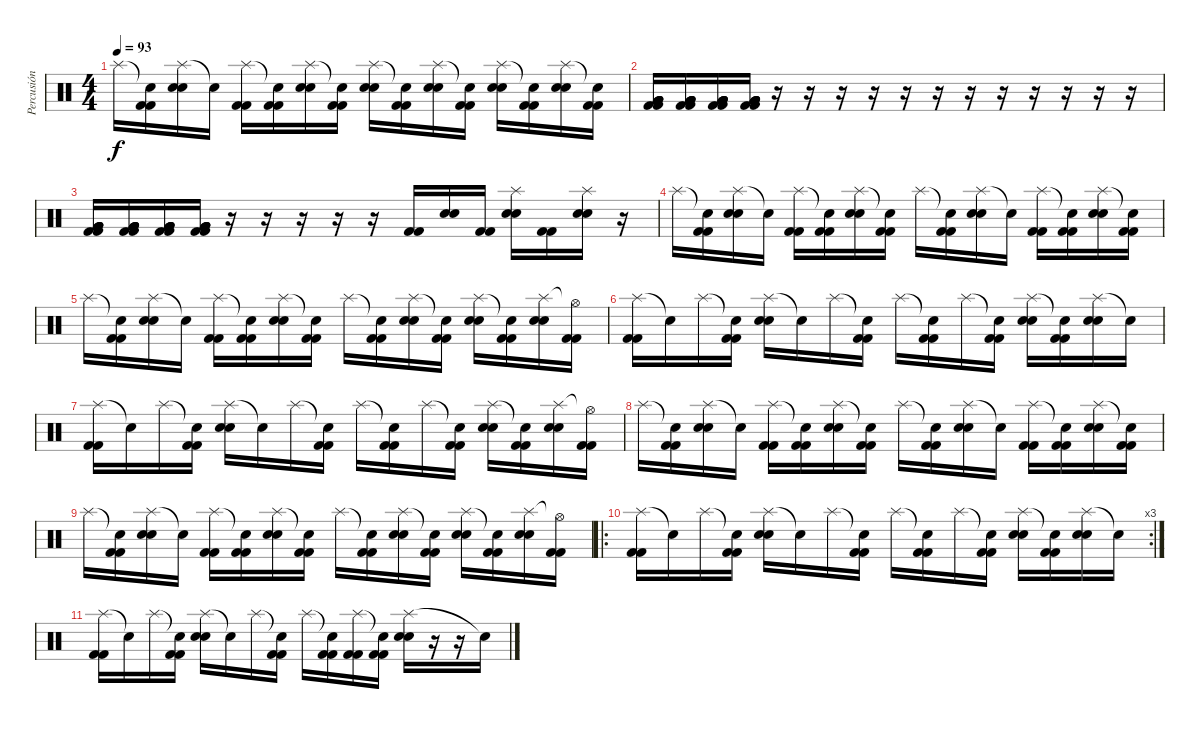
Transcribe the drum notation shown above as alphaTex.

\track ("Percusión" "Percusión") {instrument percussion}
\staff {score}
\articulation defaults
\ts (4 4)
\tempo 93
\clef neutral
\ks c "Splash (hit)".16{dy f}
("Snare (hit)"{t} "Kick (hit) 2" "Kick (hit) 2").16 ("Splash (hit)" "Electric Snare (hit)" "Electric Snare (hit)").16 "Snare (hit)"{t}.16 ("Splash (hit)" "Kick (hit) 2" "Kick (hit) 2").16 ("Snare (hit)"{t} "Kick (hit) 2" "Kick (hit) 2").16 ("Splash (hit)" "Electric Snare (hit)" "Electric Snare (hit)").16 ("Snare (hit)"{t} "Kick (hit) 2" "Kick (hit) 2").16 ("Splash (hit)" "Electric Snare (hit)" "Electric Snare (hit)").16 ("Snare (hit)"{t} "Kick (hit) 2" "Kick (hit) 2").16 ("Splash (hit)" "Electric Snare (hit)" "Electric Snare (hit)").16 ("Snare (hit)"{t} "Kick (hit) 2" "Kick (hit) 2").16 ("Splash (hit)" "Electric Snare (hit)" "Electric Snare (hit)").16 ("Snare (hit)"{t} "Kick (hit) 2" "Kick (hit) 2").16 ("Splash (hit)" "Electric Snare (hit)" "Electric Snare (hit)").16 ("Snare (hit)"{t} "Kick (hit) 2" "Kick (hit) 2").16 |
("Very Low Tom (hit)" "Very Low Tom (hit)" "Kick (hit) 2" "Kick (hit) 2" "Very Low Tom (hit)" "Very Low Tom (hit)").16 ("Very Low Tom (hit)" "Very Low Tom (hit)" "Kick (hit) 2" "Kick (hit) 2" "Very Low Tom (hit)" "Very Low Tom (hit)").16 ("Very Low Tom (hit)" "Very Low Tom (hit)" "Kick (hit) 2" "Kick (hit) 2" "Very Low Tom (hit)" "Very Low Tom (hit)").16 ("Very Low Tom (hit)" "Very Low Tom (hit)" "Kick (hit) 2" "Kick (hit) 2" "Very Low Tom (hit)" "Very Low Tom (hit)").16 r.16 r.16 r.16 r.16 r.16 r.16 r.16 r.16 r.16 r.16 r.16 r.16 |
("Very Low Tom (hit)" "Very Low Tom (hit)" "Kick (hit) 2" "Kick (hit) 2" "Very Low Tom (hit)" "Very Low Tom (hit)").16 ("Very Low Tom (hit)" "Very Low Tom (hit)" "Kick (hit) 2" "Kick (hit) 2" "Very Low Tom (hit)" "Very Low Tom (hit)").16 ("Very Low Tom (hit)" "Very Low Tom (hit)" "Kick (hit) 2" "Kick (hit) 2" "Very Low Tom (hit)" "Very Low Tom (hit)").16 ("Very Low Tom (hit)" "Very Low Tom (hit)" "Kick (hit) 2" "Kick (hit) 2" "Very Low Tom (hit)" "Very Low Tom (hit)").16 r.16 r.16 r.16 r.16 r.16 ("Kick (hit) 2" "Kick (hit) 2").16 ("Electric Snare (hit)" "Electric Snare (hit)").16 ("Kick (hit) 2" "Kick (hit) 2").16 ("Splash (hit)" "Electric Snare (hit)" "Electric Snare (hit)").16 ("Kick (hit) 2" "Kick (hit) 2").16 ("Splash (hit)" "Electric Snare (hit)" "Electric Snare (hit)").16 r.16 |
"Splash (hit)".16 ("Snare (hit)"{t} "Kick (hit) 2" "Kick (hit) 2").16 ("Splash (hit)" "Electric Snare (hit)" "Electric Snare (hit)").16 "Snare (hit)"{t}.16 ("Splash (hit)" "Kick (hit) 2" "Kick (hit) 2").16 ("Snare (hit)"{t} "Kick (hit) 2" "Kick (hit) 2").16 ("Splash (hit)" "Electric Snare (hit)" "Electric Snare (hit)").16 ("Snare (hit)"{t} "Kick (hit) 2" "Kick (hit) 2").16 "Splash (hit)".16 ("Snare (hit)"{t} "Kick (hit) 2" "Kick (hit) 2").16 ("Splash (hit)" "Electric Snare (hit)" "Electric Snare (hit)").16 "Snare (hit)"{t}.16 ("Splash (hit)" "Kick (hit) 2" "Kick (hit) 2").16 ("Snare (hit)"{t} "Kick (hit) 2" "Kick (hit) 2").16 ("Splash (hit)" "Electric Snare (hit)" "Electric Snare (hit)").16 ("Snare (hit)"{t} "Kick (hit) 2" "Kick (hit) 2").16 |
"Splash (hit)".16 ("Snare (hit)"{t} "Kick (hit) 2" "Kick (hit) 2").16 ("Splash (hit)" "Electric Snare (hit)" "Electric Snare (hit)").16 "Snare (hit)"{t}.16 ("Splash (hit)" "Kick (hit) 2" "Kick (hit) 2").16 ("Snare (hit)"{t} "Kick (hit) 2" "Kick (hit) 2").16 ("Splash (hit)" "Electric Snare (hit)" "Electric Snare (hit)").16 ("Snare (hit)"{t} "Kick (hit) 2" "Kick (hit) 2").16 "Splash (hit)".16 ("Snare (hit)"{t} "Kick (hit) 2" "Kick (hit) 2").16 ("Splash (hit)" "Electric Snare (hit)" "Electric Snare (hit)").16 ("Snare (hit)"{t} "Kick (hit) 2" "Kick (hit) 2").16 ("Splash (hit)" "Electric Snare (hit)" "Electric Snare (hit)").16 ("Snare (hit)"{t} "Kick (hit) 2" "Kick (hit) 2").16 ("Splash (hit)" "Electric Snare (hit)" "Electric Snare (hit)").16 ("Hi-Hat (open)"{t} "Kick (hit) 2" "Kick (hit) 2").16 |
("Splash (hit)" "Kick (hit) 2" "Kick (hit) 2").16 "Snare (hit)"{t}.16 "Splash (hit)".16 ("Snare (hit)"{t} "Kick (hit) 2" "Kick (hit) 2").16 ("Splash (hit)" "Electric Snare (hit)" "Electric Snare (hit)").16 "Snare (hit)"{t}.16 "Splash (hit)".16 ("Snare (hit)"{t} "Kick (hit) 2" "Kick (hit) 2").16 "Splash (hit)".16 ("Snare (hit)"{t} "Kick (hit) 2" "Kick (hit) 2").16 "Splash (hit)".16 ("Snare (hit)"{t} "Kick (hit) 2" "Kick (hit) 2").16 ("Splash (hit)" "Electric Snare (hit)" "Electric Snare (hit)").16 ("Snare (hit)"{t} "Kick (hit) 2" "Kick (hit) 2").16 ("Splash (hit)" "Electric Snare (hit)" "Electric Snare (hit)").16 "Snare (hit)"{t}.16 |
("Splash (hit)" "Kick (hit) 2" "Kick (hit) 2").16 "Snare (hit)"{t}.16 "Splash (hit)".16 ("Snare (hit)"{t} "Kick (hit) 2" "Kick (hit) 2").16 ("Splash (hit)" "Electric Snare (hit)" "Electric Snare (hit)").16 "Snare (hit)"{t}.16 "Splash (hit)".16 ("Snare (hit)"{t} "Kick (hit) 2" "Kick (hit) 2").16 "Splash (hit)".16 ("Snare (hit)"{t} "Kick (hit) 2" "Kick (hit) 2").16 "Splash (hit)".16 ("Snare (hit)"{t} "Kick (hit) 2" "Kick (hit) 2").16 ("Splash (hit)" "Electric Snare (hit)" "Electric Snare (hit)").16 ("Snare (hit)"{t} "Kick (hit) 2" "Kick (hit) 2").16 ("Splash (hit)" "Electric Snare (hit)" "Electric Snare (hit)").16 ("Hi-Hat (open)"{t} "Kick (hit) 2" "Kick (hit) 2").16 |
"Splash (hit)".16 ("Snare (hit)"{t} "Kick (hit) 2" "Kick (hit) 2").16 ("Splash (hit)" "Electric Snare (hit)" "Electric Snare (hit)").16 "Snare (hit)"{t}.16 ("Splash (hit)" "Kick (hit) 2" "Kick (hit) 2").16 ("Snare (hit)"{t} "Kick (hit) 2" "Kick (hit) 2").16 ("Splash (hit)" "Electric Snare (hit)" "Electric Snare (hit)").16 ("Snare (hit)"{t} "Kick (hit) 2" "Kick (hit) 2").16 "Splash (hit)".16 ("Snare (hit)"{t} "Kick (hit) 2" "Kick (hit) 2").16 ("Splash (hit)" "Electric Snare (hit)" "Electric Snare (hit)").16 "Snare (hit)"{t}.16 ("Splash (hit)" "Kick (hit) 2" "Kick (hit) 2").16 ("Snare (hit)"{t} "Kick (hit) 2" "Kick (hit) 2").16 ("Splash (hit)" "Electric Snare (hit)" "Electric Snare (hit)").16 ("Snare (hit)"{t} "Kick (hit) 2" "Kick (hit) 2").16 |
"Splash (hit)".16 ("Snare (hit)"{t} "Kick (hit) 2" "Kick (hit) 2").16 ("Splash (hit)" "Electric Snare (hit)" "Electric Snare (hit)").16 "Snare (hit)"{t}.16 ("Splash (hit)" "Kick (hit) 2" "Kick (hit) 2").16 ("Snare (hit)"{t} "Kick (hit) 2" "Kick (hit) 2").16 ("Splash (hit)" "Electric Snare (hit)" "Electric Snare (hit)").16 ("Snare (hit)"{t} "Kick (hit) 2" "Kick (hit) 2").16 "Splash (hit)".16 ("Snare (hit)"{t} "Kick (hit) 2" "Kick (hit) 2").16 ("Splash (hit)" "Electric Snare (hit)" "Electric Snare (hit)").16 ("Snare (hit)"{t} "Kick (hit) 2" "Kick (hit) 2").16 ("Splash (hit)" "Electric Snare (hit)" "Electric Snare (hit)").16 ("Snare (hit)"{t} "Kick (hit) 2" "Kick (hit) 2").16 ("Splash (hit)" "Electric Snare (hit)" "Electric Snare (hit)").16 ("Hi-Hat (open)"{t} "Kick (hit) 2" "Kick (hit) 2").16 |
\ro
\rc 3
("Splash (hit)" "Kick (hit) 2" "Kick (hit) 2").16 "Snare (hit)"{t}.16 "Splash (hit)".16 ("Snare (hit)"{t} "Kick (hit) 2" "Kick (hit) 2").16 ("Splash (hit)" "Electric Snare (hit)" "Electric Snare (hit)").16 "Snare (hit)"{t}.16 "Splash (hit)".16 ("Snare (hit)"{t} "Kick (hit) 2" "Kick (hit) 2").16 "Splash (hit)".16 ("Snare (hit)"{t} "Kick (hit) 2" "Kick (hit) 2").16 "Splash (hit)".16 ("Snare (hit)"{t} "Kick (hit) 2" "Kick (hit) 2").16 ("Splash (hit)" "Electric Snare (hit)" "Electric Snare (hit)").16 ("Snare (hit)"{t} "Kick (hit) 2" "Kick (hit) 2").16 ("Splash (hit)" "Electric Snare (hit)" "Electric Snare (hit)").16 "Snare (hit)"{t}.16 |
("Splash (hit)" "Kick (hit) 2" "Kick (hit) 2").16 "Snare (hit)"{t}.16 "Splash (hit)".16 ("Snare (hit)"{t} "Kick (hit) 2" "Kick (hit) 2").16 ("Splash (hit)" "Electric Snare (hit)" "Electric Snare (hit)").16 "Snare (hit)"{t}.16 "Splash (hit)".16 ("Snare (hit)"{t} "Kick (hit) 2" "Kick (hit) 2").16 "Splash (hit)".16 ("Snare (hit)"{t} "Kick (hit) 2" "Kick (hit) 2").16 ("Splash (hit)" "Kick (hit) 2" "Kick (hit) 2").16 ("Snare (hit)"{t} "Kick (hit) 2" "Kick (hit) 2").16 ("Splash (hit)" "Electric Snare (hit)" "Electric Snare (hit)").16 r.16 r.16 "Snare (hit)"{t}.16
